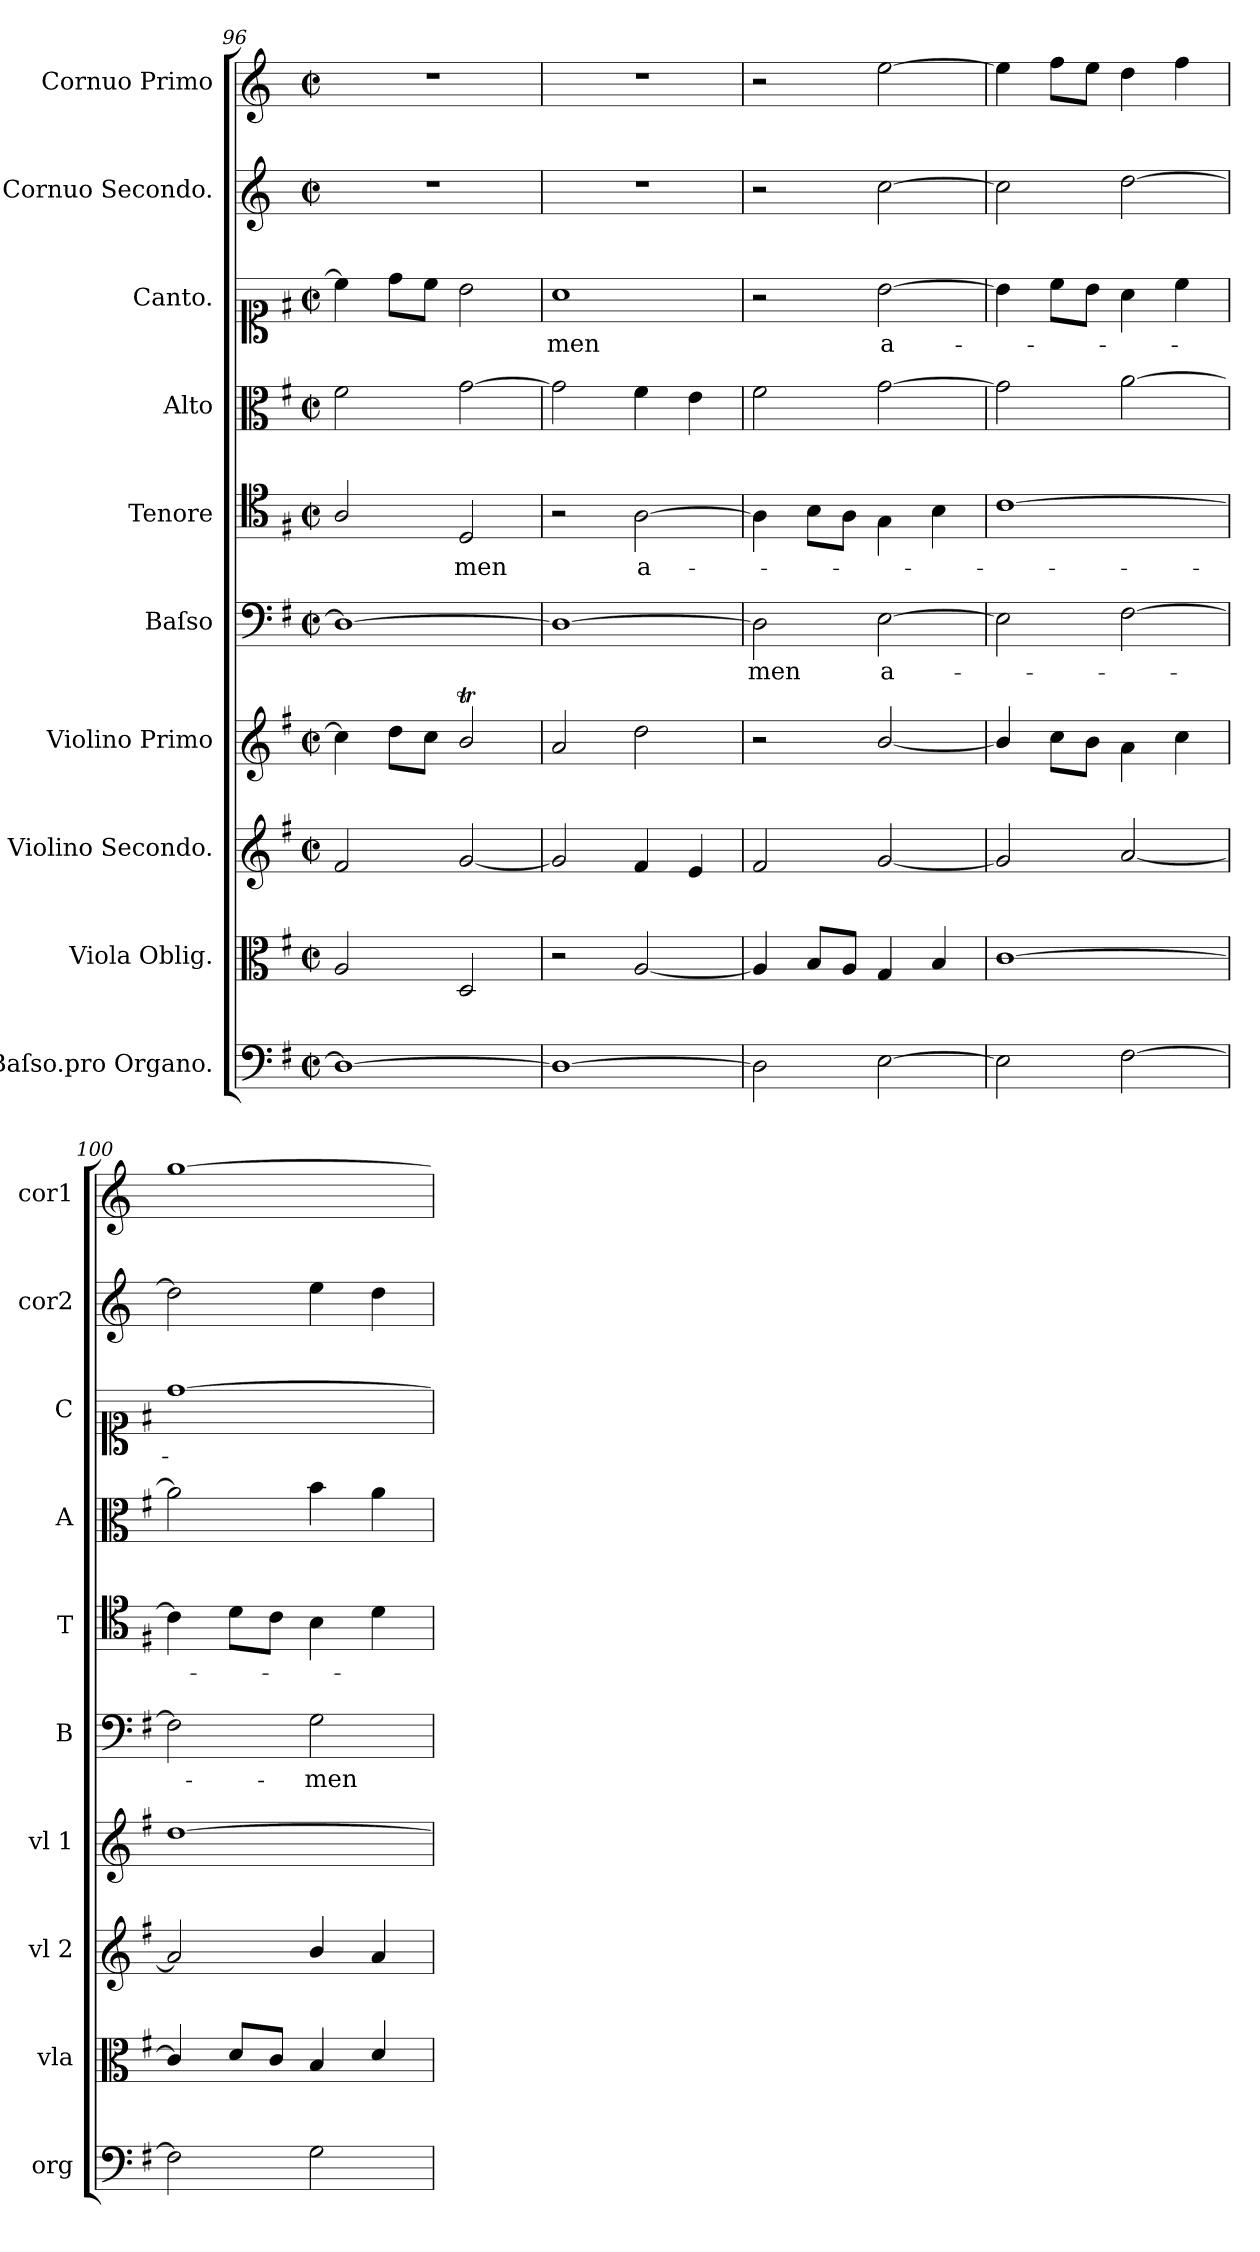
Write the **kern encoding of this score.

**kern	**kern	**kern	**kern	**kern	**text	**kern	**text	**kern	**kern	**text	**kern	**kern
*part10	*part9	*part8	*part7	*part6	*part6	*part5	*part5	*part4	*part3	*part3	*part2	*part1
*staff10	*staff9	*staff8	*staff7	*staff6	*staff6	*staff5	*staff5	*staff4	*staff3	*staff3	*staff2	*staff1
*I"Baſso.pro Organo.	*I"Viola Oblig.	*I"Violino Secondo.	*I"Violino Primo	*I"Baſso	*	*I"Tenore	*	*I"Alto	*I"Canto.	*	*I"Cornuo Secondo.	*I"Cornuo Primo
*I'org	*I'vla	*I'vl 2	*I'vl 1	*I'B	*	*I'T	*	*I'A	*I'C	*	*I'cor2	*I'cor1
*clefF4	*clefC3	*clefG2	*clefG2	*clefF4	*	*clefC4	*	*clefC3	*clefC1	*	*clefG2	*clefG2
*	*	*	*	*	*	*	*	*	*	*	*ITrd3c5	*ITrd3c5
*k[f#]	*k[f#]	*k[f#]	*k[f#]	*k[f#]	*	*k[f#]	*	*k[f#]	*k[f#]	*	*k[f#]	*k[f#]
*G:	*G:	*G:	*G:	*G:	*	*G:	*	*G:	*G:	*	*G:	*G:
*M2/2	*M2/2	*M2/2	*M2/2	*M2/2	*	*M2/2	*	*M2/2	*M2/2	*	*M2/2	*M2/2
*met(c|)	*met(c|)	*met(c|)	*met(c|)	*met(c|)	*	*met(c|)	*	*met(c|)	*met(c|)	*	*met(c|)	*met(c|)
=96	=96	=96	=96	=96	=96	=96	=96	=96	=96	=96	=96	=96
1D_	2A/	2f#/	4cc\]	1D_	.	2A/	.	2f#\	4cc\]	.	1r	1r
.	.	.	8dd\L	.	.	.	.	.	8dd\L	.	.	.
.	.	.	8cc\J	.	.	.	.	.	8cc\J	.	.	.
.	2D/	[2g/	2bt/	.	.	2D/	-men	[2g\	2b\	.	.	.
=97	=97	=97	=97	=97	=97	=97	=97	=97	=97	=97	=97	=97
1D_	2r	2g/]	2a/	1D_	.	2r	.	2g\]	1a	-men	1r	1r
.	[2A/	4f#/	2dd\	.	.	[2A\	a-	4f#\	.	.	.	.
.	.	4e/	.	.	.	.	.	4e\	.	.	.	.
=98	=98	=98	=98	=98	=98	=98	=98	=98	=98	=98	=98	=98
2D\]	4A/]	2f#/	2r	2D\]	-men	4A\]	.	2f#\	2r	.	2r	2r
.	8B/L	.	.	.	.	8B\L	.	.	.	.	.	.
.	8A/J	.	.	.	.	8A\J	.	.	.	.	.	.
[2E\	4G/	[2g/	[2b/	[2E\	a-	4G\	.	[2g\	[2b\	a-	[2g\	[2b\
.	4B/	.	.	.	.	4B\	.	.	.	.	.	.
=99	=99	=99	=99	=99	=99	=99	=99	=99	=99	=99	=99	=99
2E\]	[1c	2g/]	4b/]	2E\]	.	[1c	.	2g\]	4b\]	.	2g\]	4b\]
.	.	.	8cc\L	.	.	.	.	.	8cc\L	.	.	8cc\L
.	.	.	8b\J	.	.	.	.	.	8b\J	.	.	8b\J
[2F#\	.	[2a/	4a\	[2F#\	.	.	.	[2a\	4a\	.	[2a\	4a\
.	.	.	4cc\	.	.	.	.	.	4cc\	.	.	4cc\
=100	=100	=100	=100	=100	=100	=100	=100	=100	=100	=100	=100	=100
2F#\]	4c/]	2a/]	[1dd	2F#\]	.	4c\]	.	2a\]	[1dd	.	2a\]	[1dd
.	8d/L	.	.	.	.	8d\L	.	.	.	.	.	.
.	8c/J	.	.	.	.	8c\J	.	.	.	.	.	.
2G\	4B/	4b/	.	2G\	-men	4B\	.	4b\	.	.	4b\	.
.	4d/	4a/	.	.	.	4d\	.	4a\	.	.	4a\	.
=	=	=	=	=	=	=	=	=	=	=	=	=
*-	*-	*-	*-	*-	*-	*-	*-	*-	*-	*-	*-	*-
